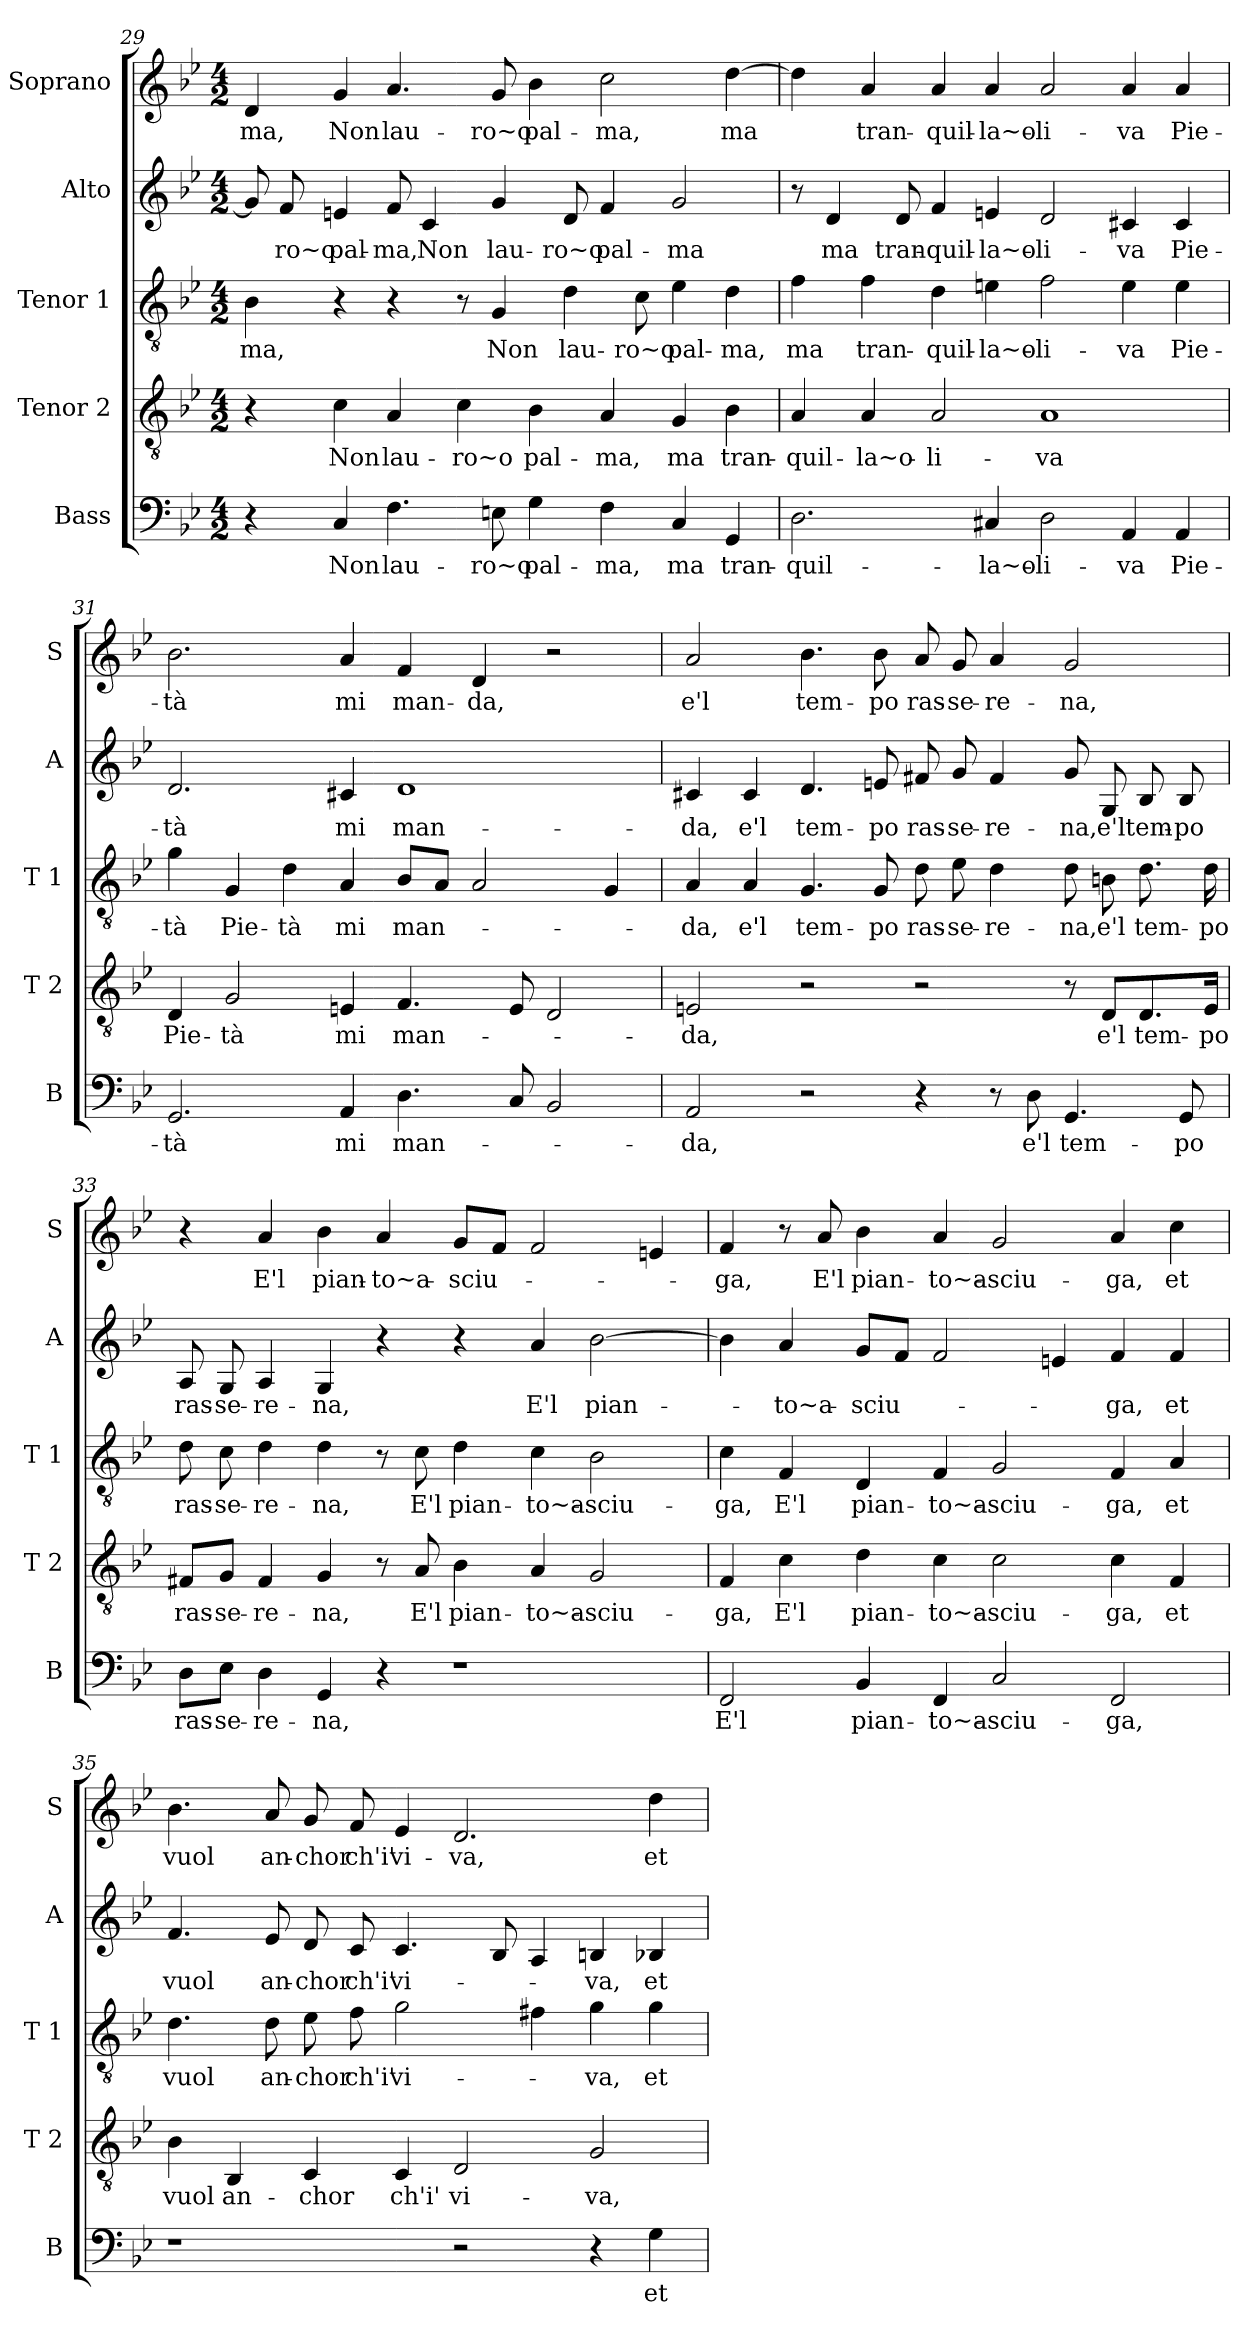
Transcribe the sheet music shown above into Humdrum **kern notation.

**kern	**text	**kern	**text	**kern	**text	**kern	**text	**kern	**text
*part5	*part5	*part4	*part4	*part3	*part3	*part2	*part2	*part1	*part1
*staff5	*staff5	*staff4	*staff4	*staff3	*staff3	*staff2	*staff2	*staff1	*staff1
*I"Bass	*	*I"Tenor 2	*	*I"Tenor 1	*	*I"Alto	*	*I"Soprano	*
*I'B	*	*I'T 2	*	*I'T 1	*	*I'A	*	*I'S	*
*clefF4	*	*clefGv2	*	*clefGv2	*	*clefG2	*	*clefG2	*
*k[b-e-]	*	*k[b-e-]	*	*k[b-e-]	*	*k[b-e-]	*	*k[b-e-]	*
*B-:	*	*B-:	*	*B-:	*	*B-:	*	*B-:	*
*M4/2	*	*M4/2	*	*M4/2	*	*M4/2	*	*M4/2	*
=29	=29	=29	=29	=29	=29	=29	=29	=29	=29
!	!	!	!	!	!LO:LY:b	!	!	!	!LO:LY:b
4r	.	4r	.	4B-\	-ma,	8g/]	.	4d/	-ma,
!	!	!	!	!	!	!	!LO:LY:b	!	!
.	.	.	.	.	.	8f/	-ro~o	.	.
!	!LO:LY:b	!	!LO:LY:b	!	!	!	!LO:LY:b	!	!LO:LY:b
4C/	Non	4c\	Non	4r	.	4en/	pal-	4g/	Non
!	!LO:LY:b	!	!LO:LY:b	!	!	!	!LO:LY:b	!	!LO:LY:b
4.F\	lau-	4A/	lau-	4r	.	8f/	-ma,	4.a/	lau-
!	!	!	!	!	!	!	!LO:LY:b	!	!
.	.	.	.	.	.	4c/	Non	.	.
!	!	!	!LO:LY:b	!	!	!	!	!	!
.	.	4c\	-ro~o	8r	.	.	.	.	.
!	!LO:LY:b	!	!	!	!LO:LY:b	!	!LO:LY:b	!	!LO:LY:b
8En\	-ro~o	.	.	4G/	Non	4g/	lau-	8g/	-ro~o
!	!LO:LY:b	!	!LO:LY:b	!	!	!	!	!	!LO:LY:b
4G\	pal-	4B-\	pal-	.	.	.	.	4b-\	pal-
!	!	!	!	!	!LO:LY:b	!	!LO:LY:b	!	!
.	.	.	.	4d\	lau-	8d/	-ro~o	.	.
!	!LO:LY:b	!	!LO:LY:b	!	!	!	!LO:LY:b	!	!LO:LY:b
4F\	-ma,	4A/	-ma,	.	.	4f/	pal-	2cc\	-ma,
!	!	!	!	!	!LO:LY:b	!	!	!	!
.	.	.	.	8c\	-ro~o	.	.	.	.
!	!LO:LY:b	!	!LO:LY:b	!	!LO:LY:b	!	!LO:LY:b	!	!
4C/	ma	4G/	ma	4e-\	pal-	2g/	-ma	.	.
!	!LO:LY:b	!	!LO:LY:b	!	!LO:LY:b	!	!	!	!LO:LY:b
4GG/	tran-	4B-\	tran-	4d\	-ma,	.	.	[4dd\	ma
!!LO:LB:g=z
=30	=30	=30	=30	=30	=30	=30	=30	=30	=30
!	!LO:LY:b	!	!LO:LY:b	!	!LO:LY:b	!	!	!	!
2.D\	-quil-	4A/	-quil-	4f\	ma	8r	.	4dd\]	.
!	!	!	!	!	!	!	!LO:LY:b	!	!
.	.	.	.	.	.	4d/	ma	.	.
!	!	!	!LO:LY:b	!	!LO:LY:b	!	!	!	!LO:LY:b
.	.	4A/	-la~o-	4f\	tran-	.	.	4a/	tran-
!	!	!	!	!	!	!	!LO:LY:b	!	!
.	.	.	.	.	.	8d/	tran-	.	.
!	!	!	!LO:LY:b	!	!LO:LY:b	!	!LO:LY:b	!	!LO:LY:b
.	.	2A/	-li-	4d\	-quil-	4f/	-quil-	4a/	-quil-
!	!LO:LY:b	!	!	!	!LO:LY:b	!	!LO:LY:b	!	!LO:LY:b
4C#X/	-la~o-	.	.	4en\	-la~o-	4en/	-la~o-	4a/	-la~o-
!	!LO:LY:b	!	!LO:LY:b	!	!LO:LY:b	!	!LO:LY:b	!	!LO:LY:b
2D\	-li-	1A	-va	2f\	-li-	2d/	-li-	2a/	-li-
!	!LO:LY:b	!	!	!	!LO:LY:b	!	!LO:LY:b	!	!LO:LY:b
4AA/	-va	.	.	4e\	-va	4c#X/	-va	4a/	-va
!	!LO:LY:b	!	!	!	!LO:LY:b	!	!LO:LY:b	!	!LO:LY:b
4AA/	Pie-	.	.	4e\	Pie-	4c#/	Pie-	4a/	Pie-
=31	=31	=31	=31	=31	=31	=31	=31	=31	=31
!	!LO:LY:b	!	!LO:LY:b	!	!LO:LY:b	!	!LO:LY:b	!	!LO:LY:b
2.GG/	-tà	4D/	Pie-	4g\	-tà	2.d/	-tà	2.b-\	-tà
!	!	!	!LO:LY:b	!	!LO:LY:b	!	!	!	!
.	.	2G/	-tà	4G/	Pie-	.	.	.	.
!	!	!	!	!	!LO:LY:b	!	!	!	!
.	.	.	.	4d\	-tà	.	.	.	.
!	!LO:LY:b	!	!LO:LY:b	!	!LO:LY:b	!	!LO:LY:b	!	!LO:LY:b
4AA/	mi	4En/	mi	4A/	mi	4c#X/	mi	4a/	mi
!	!LO:LY:b	!	!LO:LY:b	!	!LO:LY:b	!	!LO:LY:b	!	!LO:LY:b
4.D\	man-	4.F/	man-	8B-/L	man-	1d	man-	4f/	man-
.	.	.	.	8A/J	.	.	.	.	.
!	!	!	!	!	!	!	!	!	!LO:LY:b
.	.	.	.	2A/	.	.	.	4d/	-da,
8C/	.	8E/	.	.	.	.	.	.	.
2BB-/	.	2D/	.	.	.	.	.	2r	.
.	.	.	.	4G/	.	.	.	.	.
=32	=32	=32	=32	=32	=32	=32	=32	=32	=32
!	!LO:LY:b	!	!LO:LY:b	!	!LO:LY:b	!	!LO:LY:b	!	!LO:LY:b
2AA/	-da,	2En/	-da,	4A/	-da,	4c#X/	-da,	2a/	e'l
!	!	!	!	!	!LO:LY:b	!	!LO:LY:b	!	!
.	.	.	.	4A/	e'l	4c#/	e'l	.	.
!	!	!	!	!	!LO:LY:b	!	!LO:LY:b	!	!LO:LY:b
2r	.	2r	.	4.G/	tem-	4.d/	tem-	4.b-\	tem-
!	!	!	!	!	!LO:LY:b	!	!LO:LY:b	!	!LO:LY:b
.	.	.	.	8G/	-po	8en/	-po	8b-\	-po
!	!	!	!	!	!LO:LY:b	!	!LO:LY:b	!	!LO:LY:b
4r	.	2r	.	8d\	ras-	8f#X/	ras-	8a/	ras-
!	!	!	!	!	!LO:LY:b	!	!LO:LY:b	!	!LO:LY:b
.	.	.	.	8e-\	-se-	8g/	-se-	8g/	-se-
!	!	!	!	!	!LO:LY:b	!	!LO:LY:b	!	!LO:LY:b
8r	.	.	.	4d\	-re-	4f#/	-re-	4a/	-re-
!	!LO:LY:b	!	!	!	!	!	!	!	!
8D\	e'l	.	.	.	.	.	.	.	.
!	!LO:LY:b	!	!	!	!LO:LY:b	!	!LO:LY:b	!	!LO:LY:b
4.GG/	tem-	8r	.	8d\	-na,	8g/	-na,	2g/	-na,
!	!	!	!LO:LY:b	!	!LO:LY:b	!	!LO:LY:b	!	!
.	.	8D/L	e'l	8Bn\	e'l	8G/	e'l	.	.
!	!	!	!LO:LY:b	!	!LO:LY:b	!	!LO:LY:b	!	!
.	.	8.D/	tem-	8.d\	tem-	8B-/	tem-	.	.
!	!LO:LY:b	!	!	!	!	!	!LO:LY:b	!	!
8GG/	-po	.	.	.	.	8B-/	-po	.	.
!	!	!	!LO:LY:b	!	!LO:LY:b	!	!	!	!
.	.	16E/Jk	-po	16d\	-po	.	.	.	.
!!LO:PB:g=z
=33	=33	=33	=33	=33	=33	=33	=33	=33	=33
!	!LO:LY:b	!	!LO:LY:b	!	!LO:LY:b	!	!LO:LY:b	!	!
8D\L	ras-	8F#X/L	ras-	8d\	ras-	8A/	ras-	4r	.
!	!LO:LY:b	!	!LO:LY:b	!	!LO:LY:b	!	!LO:LY:b	!	!
8E-\J	-se-	8G/J	-se-	8c\	-se-	8G/	-se-	.	.
!	!LO:LY:b	!	!LO:LY:b	!	!LO:LY:b	!	!LO:LY:b	!	!LO:LY:b
4D\	-re-	4F#/	-re-	4d\	-re-	4A/	-re-	4a/	E'l
!	!LO:LY:b	!	!LO:LY:b	!	!LO:LY:b	!	!LO:LY:b	!	!LO:LY:b
4GG/	-na,	4G/	-na,	4d\	-na,	4G/	-na,	4b-\	pian-
!	!	!	!	!	!	!	!	!	!LO:LY:b
4r	.	8r	.	8r	.	4r	.	4a/	-to~a-
!	!	!	!LO:LY:b	!	!LO:LY:b	!	!	!	!
.	.	8A/	E'l	8c\	E'l	.	.	.	.
!	!	!	!LO:LY:b	!	!LO:LY:b	!	!	!	!LO:LY:b
1r	.	4B-\	pian-	4d\	pian-	4r	.	8g/L	-sciu-
.	.	.	.	.	.	.	.	8f/J	.
!	!	!	!LO:LY:b	!	!LO:LY:b	!	!LO:LY:b	!	!
.	.	4A/	-to~a-	4c\	-to~a-	4a/	E'l	2f/	.
!	!	!	!LO:LY:b	!	!LO:LY:b	!	!LO:LY:b	!	!
.	.	2G/	-sciu-	2B-\	-sciu-	[2b-\	pian-	.	.
.	.	.	.	.	.	.	.	4en/	.
=34	=34	=34	=34	=34	=34	=34	=34	=34	=34
!	!LO:LY:b	!	!LO:LY:b	!	!LO:LY:b	!	!	!	!LO:LY:b
2FF/	E'l	4F/	-ga,	4c\	-ga,	4b-\]	.	4f/	-ga,
!	!	!	!LO:LY:b	!	!LO:LY:b	!	!LO:LY:b	!	!
.	.	4c\	E'l	4F/	E'l	4a/	-to~a-	8r	.
!	!	!	!	!	!	!	!	!	!LO:LY:b
.	.	.	.	.	.	.	.	8a/	E'l
!	!LO:LY:b	!	!LO:LY:b	!	!LO:LY:b	!	!LO:LY:b	!	!LO:LY:b
4BB-/	pian-	4d\	pian-	4D/	pian-	8g/L	-sciu-	4b-\	pian-
.	.	.	.	.	.	8f/J	.	.	.
!	!LO:LY:b	!	!LO:LY:b	!	!LO:LY:b	!	!	!	!LO:LY:b
4FF/	-to~a-	4c\	-to~a-	4F/	-to~a-	2f/	.	4a/	-to~a-
!	!LO:LY:b	!	!LO:LY:b	!	!LO:LY:b	!	!	!	!LO:LY:b
2C/	-sciu-	2c\	-sciu-	2G/	-sciu-	.	.	2g/	-sciu-
.	.	.	.	.	.	4en/	.	.	.
!	!LO:LY:b	!	!LO:LY:b	!	!LO:LY:b	!	!LO:LY:b	!	!LO:LY:b
2FF/	-ga,	4c\	-ga,	4F/	-ga,	4f/	-ga,	4a/	-ga,
!	!	!	!LO:LY:b	!	!LO:LY:b	!	!LO:LY:b	!	!LO:LY:b
.	.	4F/	et	4A/	et	4f/	et	4cc\	et
!!LO:LB:g=z
=35	=35	=35	=35	=35	=35	=35	=35	=35	=35
!	!	!	!LO:LY:b	!	!LO:LY:b	!	!LO:LY:b	!	!LO:LY:b
1r	.	4B-\	vuol	4.d\	vuol	4.f/	vuol	4.b-\	vuol
!	!	!	!LO:LY:b	!	!	!	!	!	!
.	.	4BB-/	an-	.	.	.	.	.	.
!	!	!	!	!	!LO:LY:b	!	!LO:LY:b	!	!LO:LY:b
.	.	.	.	8d\	an-	8e-/	an-	8a/	an-
!	!	!	!LO:LY:b	!	!LO:LY:b	!	!LO:LY:b	!	!LO:LY:b
.	.	4C/	-chor	8e-\	-chor	8d/	-chor	8g/	-chor
!	!	!	!	!	!LO:LY:b	!	!LO:LY:b	!	!LO:LY:b
.	.	.	.	8f\	ch'i'	8c/	ch'i'	8f/	ch'i'
!	!	!	!LO:LY:b	!	!LO:LY:b	!	!LO:LY:b	!	!LO:LY:b
.	.	4C/	ch'i'	2g\	vi-	4.c/	vi-	4e-/	vi-
!	!	!	!LO:LY:b	!	!	!	!	!	!LO:LY:b
2r	.	2D/	vi-	.	.	.	.	2.d/	-va,
.	.	.	.	.	.	8B-/	.	.	.
.	.	.	.	4f#X\	.	4A/	.	.	.
!	!	!	!LO:LY:b	!	!LO:LY:b	!	!LO:LY:b	!	!
4r	.	2G/	-va,	4g\	-va,	4Bn/	-va,	.	.
!	!LO:LY:b	!	!	!	!LO:LY:b	!	!LO:LY:b	!	!LO:LY:b
4G\	et	.	.	4g\	et	4B-X/	et	4dd\	et
=	=	=	=	=	=	=	=	=	=
*-	*-	*-	*-	*-	*-	*-	*-	*-	*-
